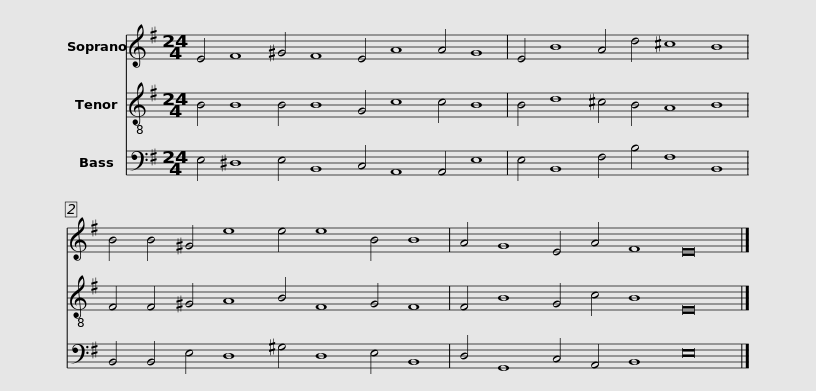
X:1
%%score 1 2 3
L:1/8
M:24/4
I:linebreak $
K:G
V:1 treble
V:2 treble-8
V:3 bass
V:1
 E4 F8 ^G4 F8 E4 A8 A4 G8 | E4 B8 A4 d4 ^c8 B8 |$ B4 B4 ^G4 e8 e4 e8 B4 B8 |$ A4 G8 E4 A4 F8 E16 |] %4
V:2
 B4 B8 B4 B8 G4 c8 c4 B8 | B4 d8 ^c4 B4 A8 B8 |$ F4 F4 ^G4 A8 B4 F8 G4 F8 |$ F4 B8 G4 c4 B8 E16 |] %4
V:3
 E,4 ^D,8 E,4 B,,8 C,4 A,,8 A,,4 E,8 | E,4 B,,8 F,4 B,4 F,8 B,,8 |$ B,,4 B,,4 E,4 D,8 ^G,4 D,8 E,4 B,,8 |$ D,4 G,,8 C,4 A,,4 B,,8 E,16 |] %4
